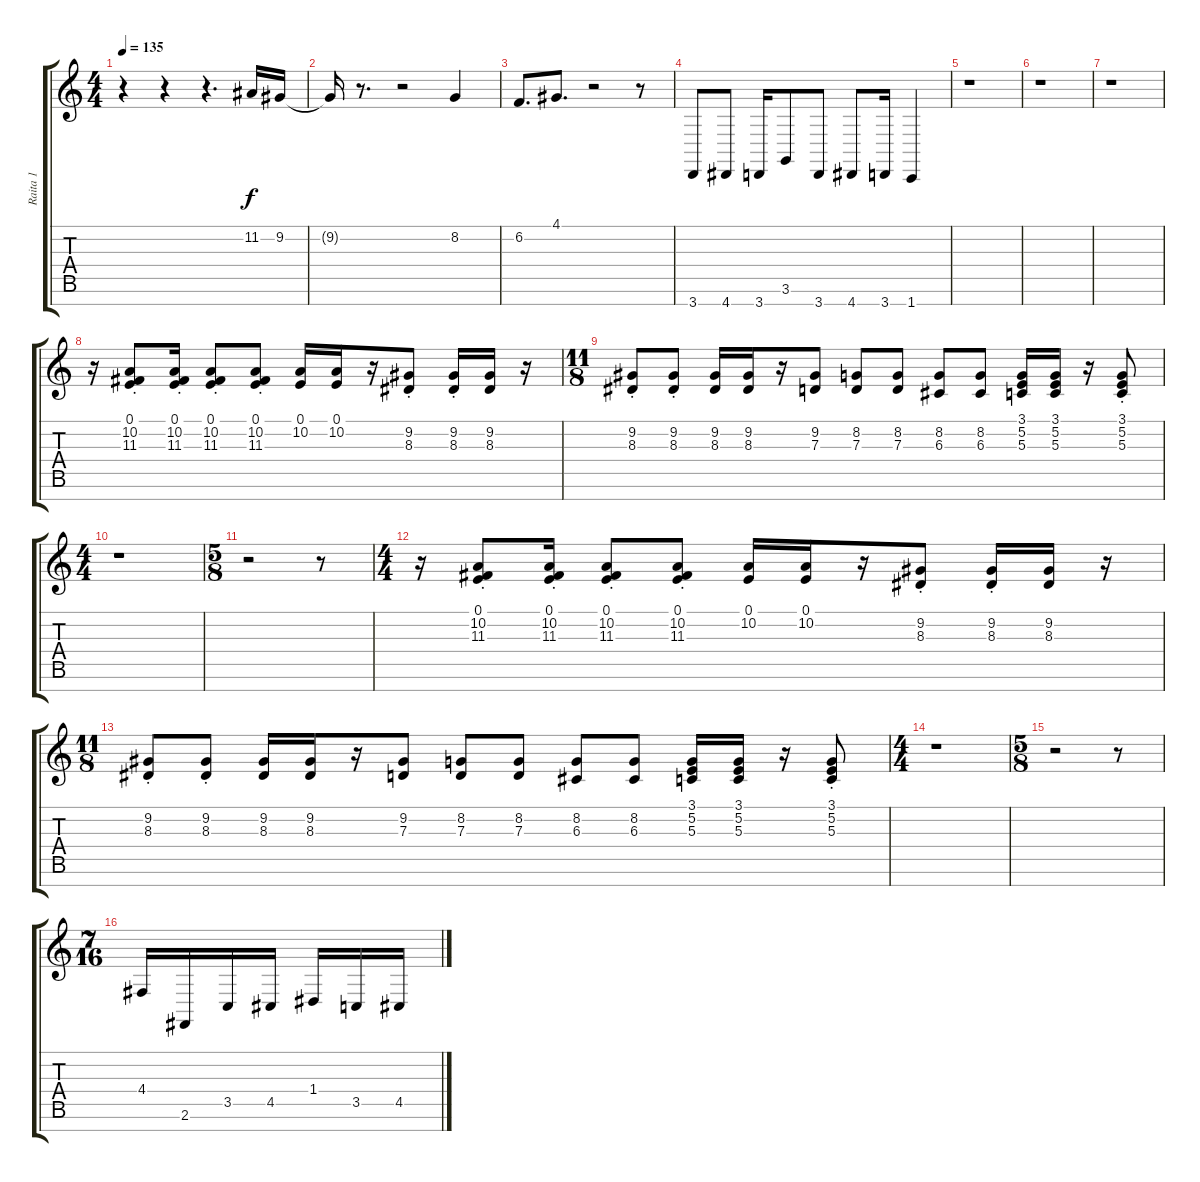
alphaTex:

\track ("Raita 1" "Raita 1") {instrument acousticgrandpiano}
\staff {score tabs}
\tuning (E4 B3 G3 D3 A2 E2 B1) {hide}
\ts (4 4)
\tempo 135
\clef g2
\ks c
r.4{dy f volume 11} r.4 r.4{d} 11.2.16 9.2.16 |
9.2{t}.16 r.8{d} r.2 8.2.4 |
6.2.8{d} 4.1.8{d} r.2 r.8 |
3.7.8 4.7.8 3.7.16 3.6.8 3.7.8 4.7.8 3.7.16 1.7.4 |
r.1 |
r.1 |
r.1 |
r.16{volume 11 instrument synthbrass2} (0.1{st} 10.2{st} 11.3).8 (0.1{st} 10.2{st} 11.3{st}).16 (0.1{st} 10.2{st} 11.3{st}).8 (0.1{st} 10.2{st} 11.3{st}).8 (0.1 10.2).16 (0.1 10.2).16 r.16 (9.2{st} 8.3{st}).8 (9.2{st} 8.3{st}).16 (9.2 8.3).16 r.16 |
\ts (11 8)
(9.2{st} 8.3{st}).8 (9.2{st} 8.3{st}).8 (9.2 8.3).16 (9.2 8.3).16 r.16 (9.2 7.3).8 (8.2 7.3).8 (8.2 7.3).8 (8.2 6.3).8 (8.2 6.3).8 (3.1 5.2 5.3).16 (3.1 5.2 5.3).16 r.16 (3.1{st} 5.2{st} 5.3{st}).8 |
\ts (4 4)
r.1 |
\ts (5 8)
r.2 r.8 |
\ts (4 4)
r.16{volume 11 instrument synthbrass2} (0.1{st} 10.2{st} 11.3).8 (0.1{st} 10.2{st} 11.3{st}).16 (0.1{st} 10.2{st} 11.3{st}).8 (0.1{st} 10.2{st} 11.3{st}).8 (0.1 10.2).16 (0.1 10.2).16 r.16 (9.2{st} 8.3{st}).8 (9.2{st} 8.3{st}).16 (9.2 8.3).16 r.16 |
\ts (11 8)
(9.2{st} 8.3{st}).8 (9.2{st} 8.3{st}).8 (9.2 8.3).16 (9.2 8.3).16 r.16 (9.2 7.3).8 (8.2 7.3).8 (8.2 7.3).8 (8.2 6.3).8 (8.2 6.3).8 (3.1 5.2 5.3).16 (3.1 5.2 5.3).16 r.16 (3.1{st} 5.2{st} 5.3{st}).8 |
\ts (4 4)
r.1 |
\ts (5 8)
r.2 r.8 |
\ts (7 16)
4.4.16{volume 13 instrument acousticgrandpiano} 2.6.16 3.5.16 4.5.16 1.4.16 3.5.16 4.5.16
